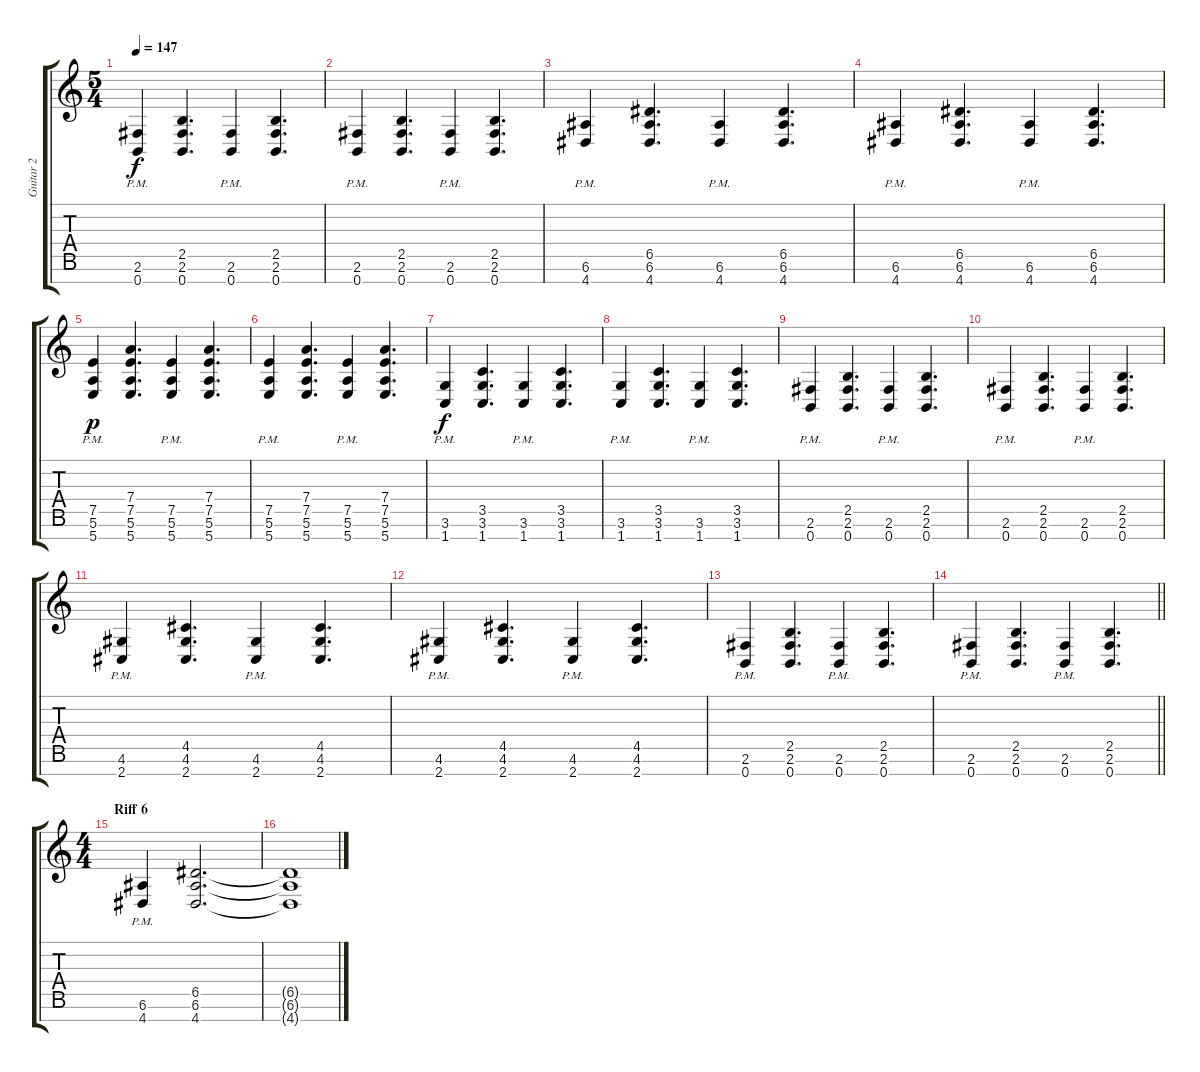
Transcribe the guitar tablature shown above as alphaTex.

\track ("Guitar 2" "Guitar 2") {instrument distortionguitar}
\staff {score tabs}
\tuning (E4 B3 G3 D3 A2 E2 B1) {hide}
\ts (5 4)
\tempo 147
\clef g2
\ks c
(2.6{pm} 0.7{pm}).4{dy f} (2.5 2.6 0.7).4{d} (2.6{pm} 0.7{pm}).4 (2.5 2.6 0.7).4{d} |
(2.6{pm} 0.7{pm}).4 (2.5 2.6 0.7).4{d} (2.6{pm} 0.7{pm}).4 (2.5 2.6 0.7).4{d} |
(6.6{pm} 4.7{pm}).4 (6.5 6.6 4.7).4{d} (6.6{pm} 4.7{pm}).4 (6.5 6.6 4.7).4{d} |
(6.6{pm} 4.7{pm}).4 (6.5 6.6 4.7).4{d} (6.6{pm} 4.7{pm}).4 (6.5 6.6 4.7).4{d} |
(7.5{pm} 5.6{pm} 5.7{pm}).4{dy p} (7.4 7.5 5.6 5.7).4{d} (7.5{pm} 5.6{pm} 5.7{pm}).4 (7.4 7.5 5.6 5.7).4{d} |
(7.5{pm} 5.6{pm} 5.7{pm}).4 (7.4 7.5 5.6 5.7).4{d} (7.5{pm} 5.6{pm} 5.7{pm}).4 (7.4 7.5 5.6 5.7).4{d} |
(3.6{pm} 1.7{pm}).4{dy f} (3.5 3.6 1.7).4{d} (3.6{pm} 1.7{pm}).4 (3.5 3.6 1.7).4{d} |
(3.6{pm} 1.7{pm}).4 (3.5 3.6 1.7).4{d} (3.6{pm} 1.7{pm}).4 (3.5 3.6 1.7).4{d} |
(2.6{pm} 0.7{pm}).4 (2.5 2.6 0.7).4{d} (2.6{pm} 0.7{pm}).4 (2.5 2.6 0.7).4{d} |
(2.6{pm} 0.7{pm}).4 (2.5 2.6 0.7).4{d} (2.6{pm} 0.7{pm}).4 (2.5 2.6 0.7).4{d} |
(4.6{pm} 2.7{pm}).4 (4.5 4.6 2.7).4{d} (4.6{pm} 2.7{pm}).4 (4.5 4.6 2.7).4{d} |
(4.6{pm} 2.7{pm}).4 (4.5 4.6 2.7).4{d} (4.6{pm} 2.7{pm}).4 (4.5 4.6 2.7).4{d} |
(2.6{pm} 0.7{pm}).4 (2.5 2.6 0.7).4{d} (2.6{pm} 0.7{pm}).4 (2.5 2.6 0.7).4{d} |
\barLineRight lightlight
(2.6{pm} 0.7{pm}).4 (2.5 2.6 0.7).4{d} (2.6{pm} 0.7{pm}).4 (2.5 2.6 0.7).4{d} |
\ts (4 4)
\section ("" "Riff 6")
(6.6{pm} 4.7{pm}).4 (6.5 6.6 4.7).2{d} |
(6.5{t} 6.6{t} 4.7{t}).1
